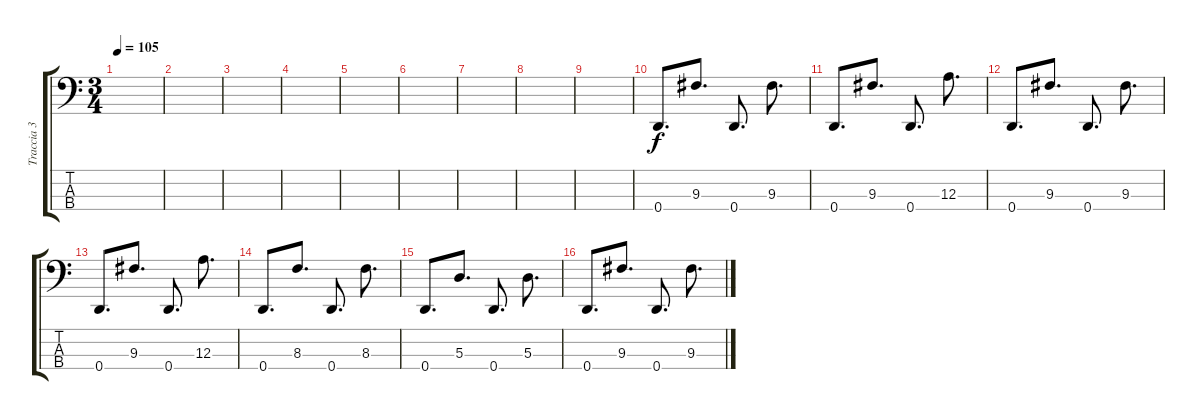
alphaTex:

\track ("Traccia 3" "Traccia 3") {instrument electricbasspick}
\staff {score tabs}
\tuning (G2 D2 A1 D1) {hide}
\ts (3 4)
\tempo 105
\clef f4
\ks c
|
|
|
|
|
|
|
|
|
0.4.8{d} 9.3.8{d} 0.4.8{d} 9.3.8{d} |
0.4.8{d} 9.3.8{d} 0.4.8{d} 12.3.8{d} |
0.4.8{d} 9.3.8{d} 0.4.8{d} 9.3.8{d} |
0.4.8{d} 9.3.8{d} 0.4.8{d} 12.3.8{d} |
0.4.8{d} 8.3.8{d} 0.4.8{d} 8.3.8{d} |
0.4.8{d} 5.3.8{d} 0.4.8{d} 5.3.8{d} |
0.4.8{d} 9.3.8{d} 0.4.8{d} 9.3.8{d}
